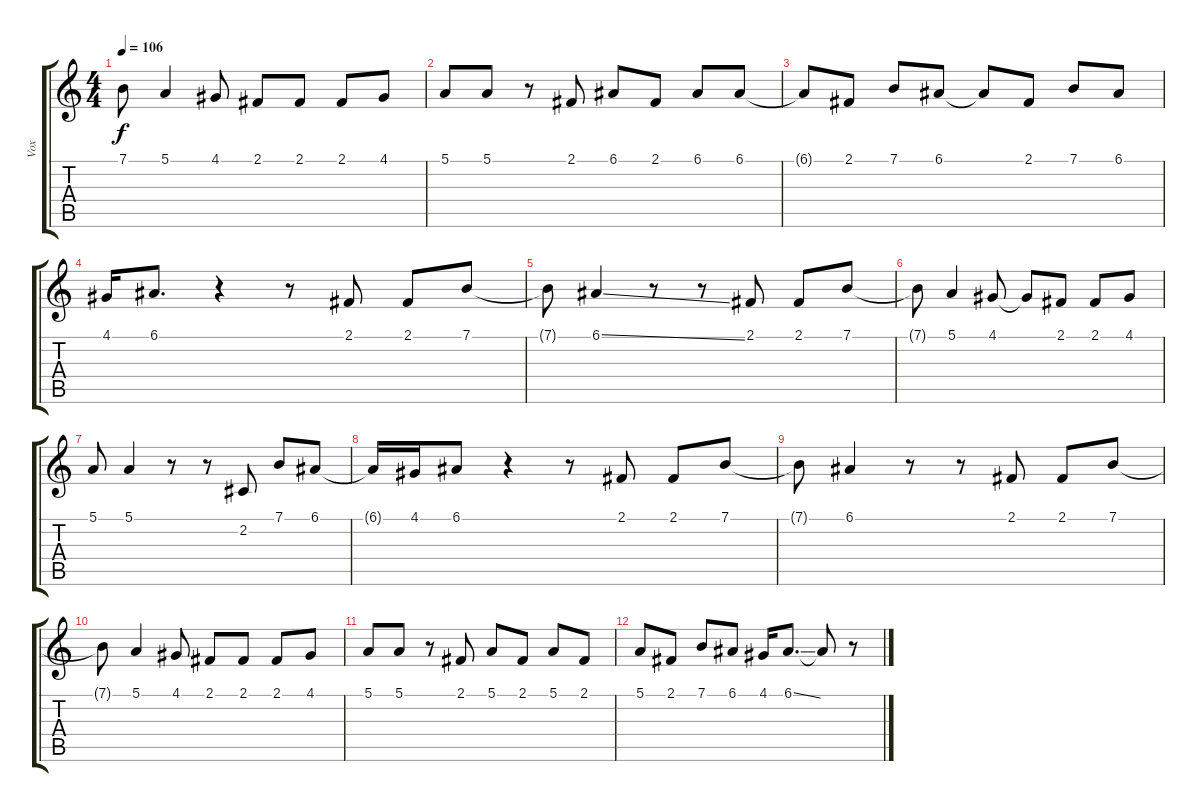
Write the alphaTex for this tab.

\track ("Vox" "Vox") {instrument tenorsax}
\staff {score tabs}
\tuning (E4 B3 G3 D3 A2 E2) {hide}
\ts (4 4)
\tempo 106
\clef g2
\ks c
7.1{t}.8{dy f} 5.1.4 4.1.8 2.1.8 2.1.8 2.1.8 4.1.8 |
5.1.8 5.1.8 r.8 2.1.8 6.1.8 2.1.8 6.1.8 6.1.8 |
6.1{t}.8 2.1.8 7.1.8 6.1.8 6.1{t}.8 2.1.8 7.1.8 6.1.8 |
4.1.16 6.1.8{d} r.4 r.8 2.1.8 2.1.8 7.1.8 |
7.1{t}.8 6.1{ss}.4 r.8 r.8 2.1.8 2.1.8 7.1.8 |
7.1{t}.8 5.1.4 4.1.8 4.1{t}.8 2.1.8 2.1.8 4.1.8 |
5.1.8 5.1.4 r.8 r.8 2.2.8 7.1.8 6.1.8 |
6.1{t}.16 4.1.16 6.1.8 r.4 r.8 2.1.8 2.1.8 7.1.8 |
7.1{t}.8 6.1.4 r.8 r.8 2.1.8 2.1.8 7.1.8 |
7.1{t}.8 5.1.4 4.1.8 2.1.8 2.1.8 2.1.8 4.1.8 |
5.1.8 5.1.8 r.8 2.1.8 5.1.8 2.1.8 5.1.8 2.1.8 |
5.1.8 2.1.8 7.1.8 6.1.8 4.1.16 6.1{ss}.8{d} 6.1{t}.8 r.8
